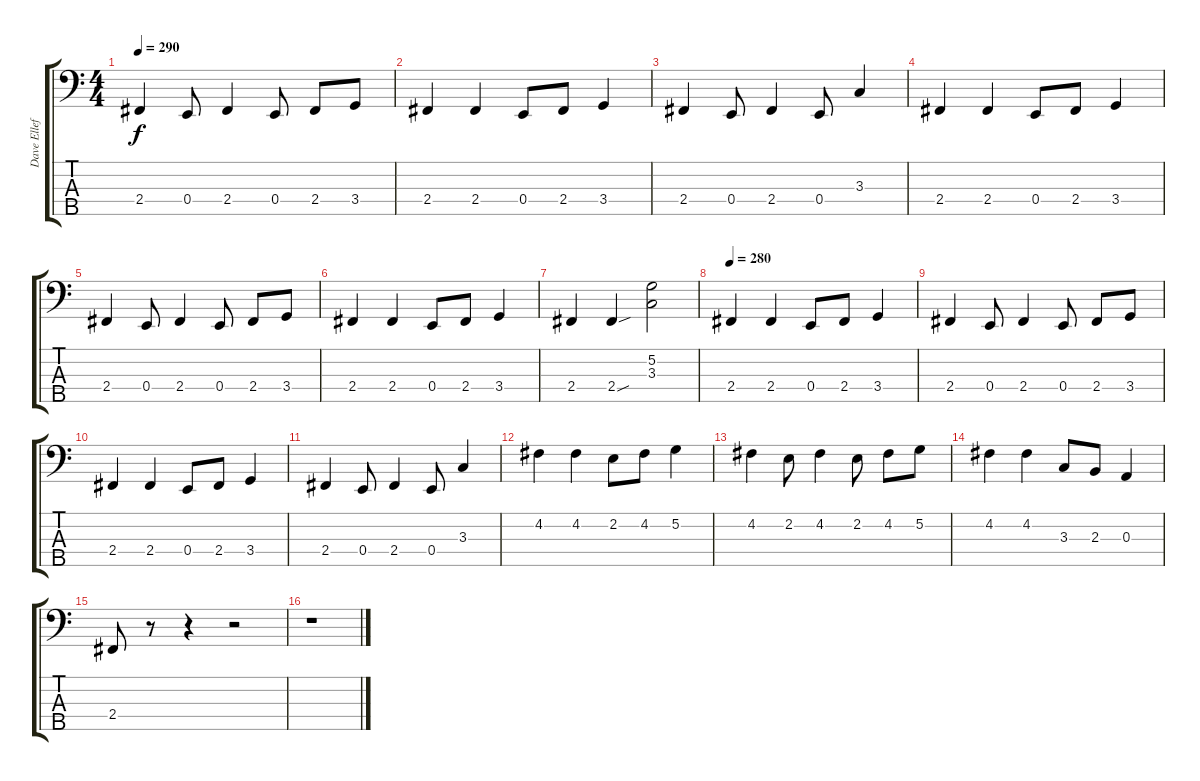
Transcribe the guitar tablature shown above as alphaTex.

\track ("Dave Ellefson" "Dave Ellef") {instrument electricbasspick}
\staff {score tabs}
\tuning (G2 D2 A1 E1 B0) {hide}
\ts (4 4)
\tempo 290
\clef f4
\ks c
2.4.4{dy f} 0.4.8 2.4.4 0.4.8 2.4.8 3.4.8 |
2.4.4 2.4.4 0.4.8 2.4.8 3.4.4 |
2.4.4 0.4.8 2.4.4 0.4.8 3.3.4 |
2.4.4 2.4.4 0.4.8 2.4.8 3.4.4 |
2.4.4 0.4.8 2.4.4 0.4.8 2.4.8 3.4.8 |
2.4.4 2.4.4 0.4.8 2.4.8 3.4.4 |
2.4.4 2.4{sou}.4 (5.2 3.3).2 |
\tempo 280
2.4.4 2.4.4 0.4.8 2.4.8 3.4.4 |
2.4.4 0.4.8 2.4.4 0.4.8 2.4.8 3.4.8 |
2.4.4 2.4.4 0.4.8 2.4.8 3.4.4 |
2.4.4 0.4.8 2.4.4 0.4.8 3.3.4 |
4.2.4 4.2.4 2.2.8 4.2.8 5.2.4 |
4.2.4 2.2.8 4.2.4 2.2.8 4.2.8 5.2.8 |
4.2.4 4.2.4 3.3.8 2.3.8 0.3.4 |
2.4.8 r.8 r.4 r.2 |
r.1
